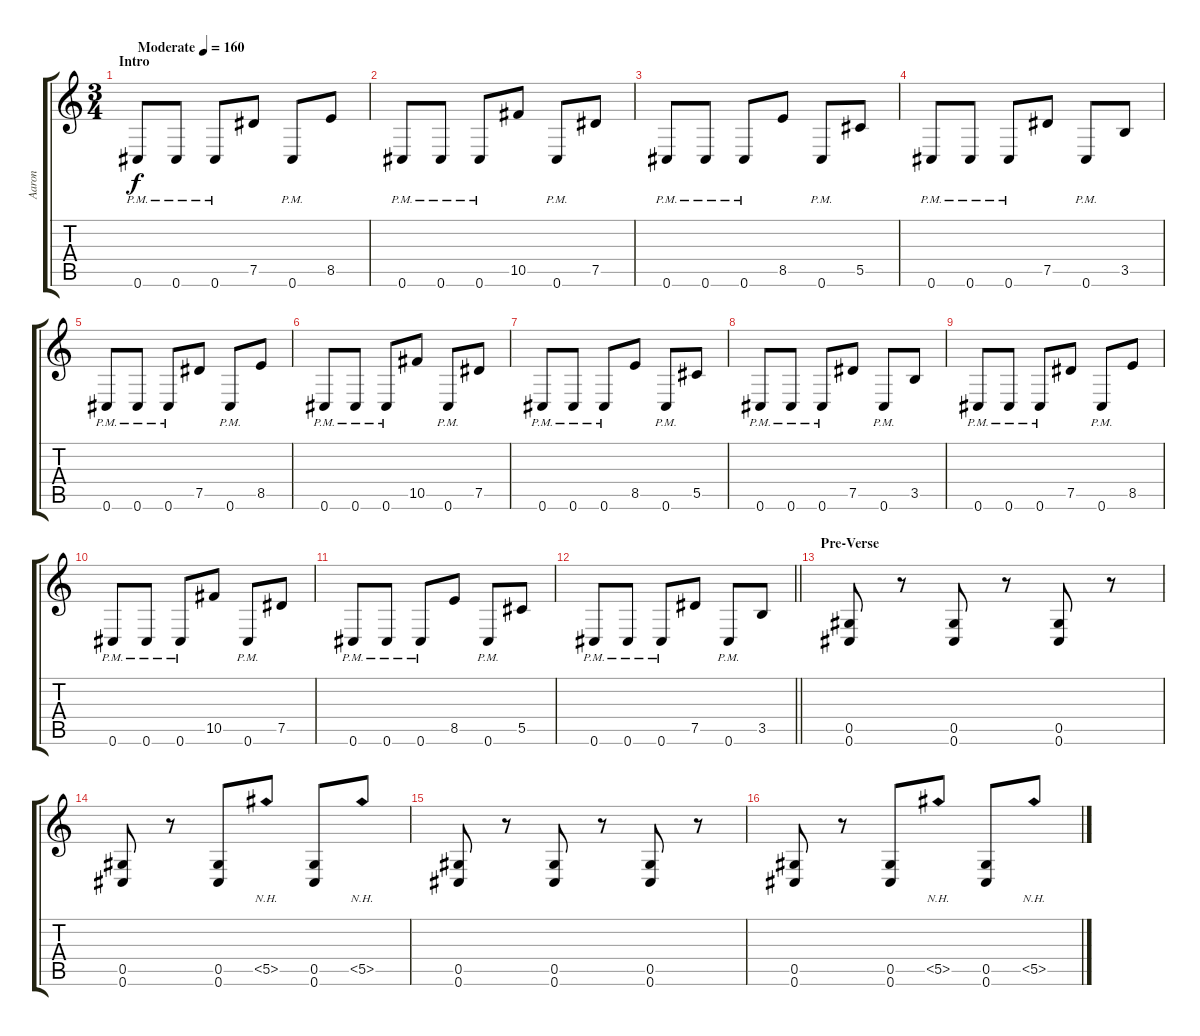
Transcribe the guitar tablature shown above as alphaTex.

\track ("Aaron" "Aaron") {instrument distortionguitar}
\staff {score tabs}
\tuning (Eb4 Bb3 Gb3 Db3 Ab2 Db2) {hide}
\ts (3 4)
\section ("" "Intro")
\tempo (160 "Moderate")
\clef g2
\ks c
0.6{pm}.8{dy f instrument electricguitarclean} 0.6{pm}.8 0.6{pm}.8 7.5.8 0.6{pm}.8 8.5.8 |
0.6{pm}.8 0.6{pm}.8 0.6{pm}.8 10.5.8 0.6{pm}.8 7.5.8 |
0.6{pm}.8 0.6{pm}.8 0.6{pm}.8 8.5.8 0.6{pm}.8 5.5.8 |
0.6{pm}.8 0.6{pm}.8 0.6{pm}.8 7.5.8 0.6{pm}.8 3.5.8 |
0.6{pm}.8 0.6{pm}.8 0.6{pm}.8 7.5.8 0.6{pm}.8 8.5.8 |
0.6{pm}.8 0.6{pm}.8 0.6{pm}.8 10.5.8 0.6{pm}.8 7.5.8 |
0.6{pm}.8 0.6{pm}.8 0.6{pm}.8 8.5.8 0.6{pm}.8 5.5.8 |
0.6{pm}.8 0.6{pm}.8 0.6{pm}.8 7.5.8 0.6{pm}.8 3.5.8 |
0.6{pm}.8 0.6{pm}.8 0.6{pm}.8 7.5.8 0.6{pm}.8 8.5.8 |
0.6{pm}.8 0.6{pm}.8 0.6{pm}.8 10.5.8 0.6{pm}.8 7.5.8 |
0.6{pm}.8 0.6{pm}.8 0.6{pm}.8 8.5.8 0.6{pm}.8 5.5.8 |
\barLineRight lightlight
0.6{pm}.8 0.6{pm}.8 0.6{pm}.8 7.5.8 0.6{pm}.8 3.5.8 |
\section ("" "Pre-Verse")
(0.5 0.6).8{instrument distortionguitar} r.8 (0.5 0.6).8 r.8 (0.5 0.6).8 r.8 |
(0.5 0.6).8 r.8 (0.5 0.6).8 5.5{nh}.8 (0.5 0.6).8 5.5{nh}.8 |
(0.5 0.6).8 r.8 (0.5 0.6).8 r.8 (0.5 0.6).8 r.8 |
(0.5 0.6).8 r.8 (0.5 0.6).8 5.5{nh}.8 (0.5 0.6).8 5.5{nh}.8
